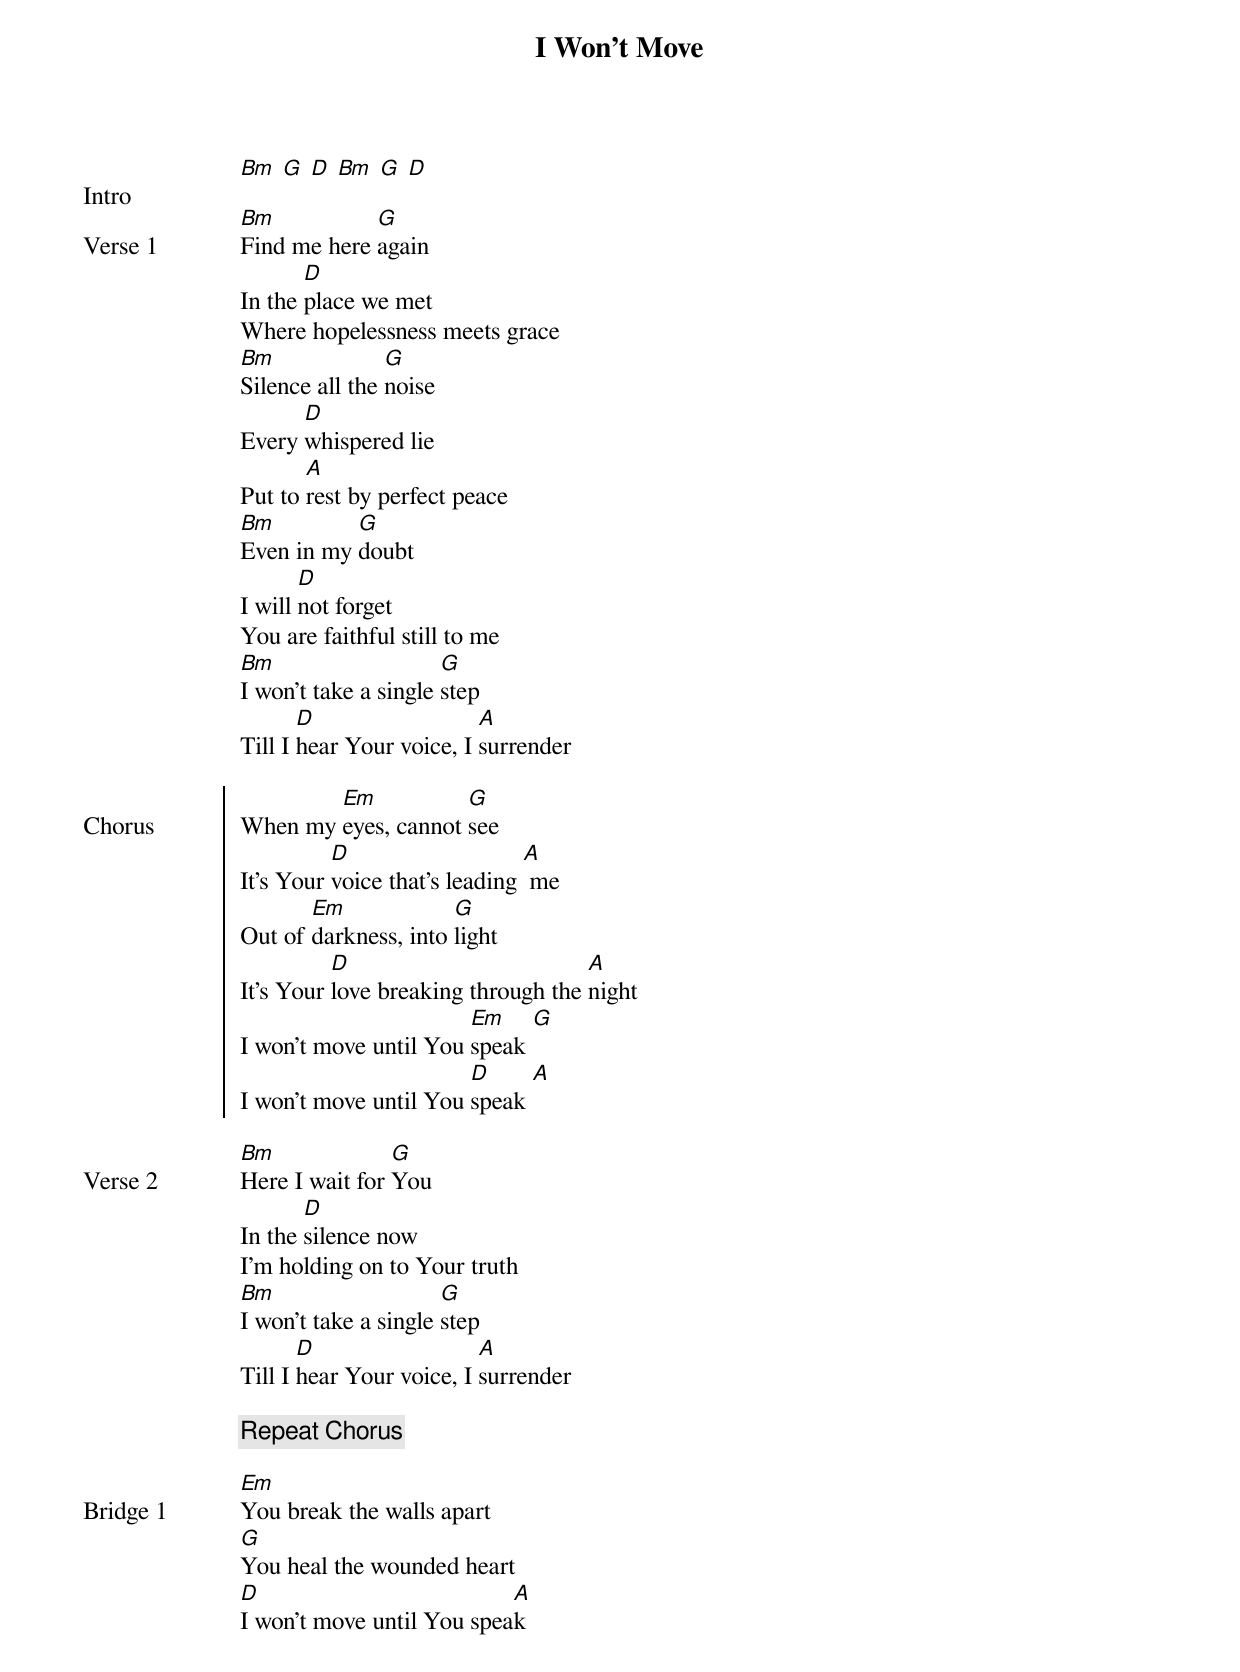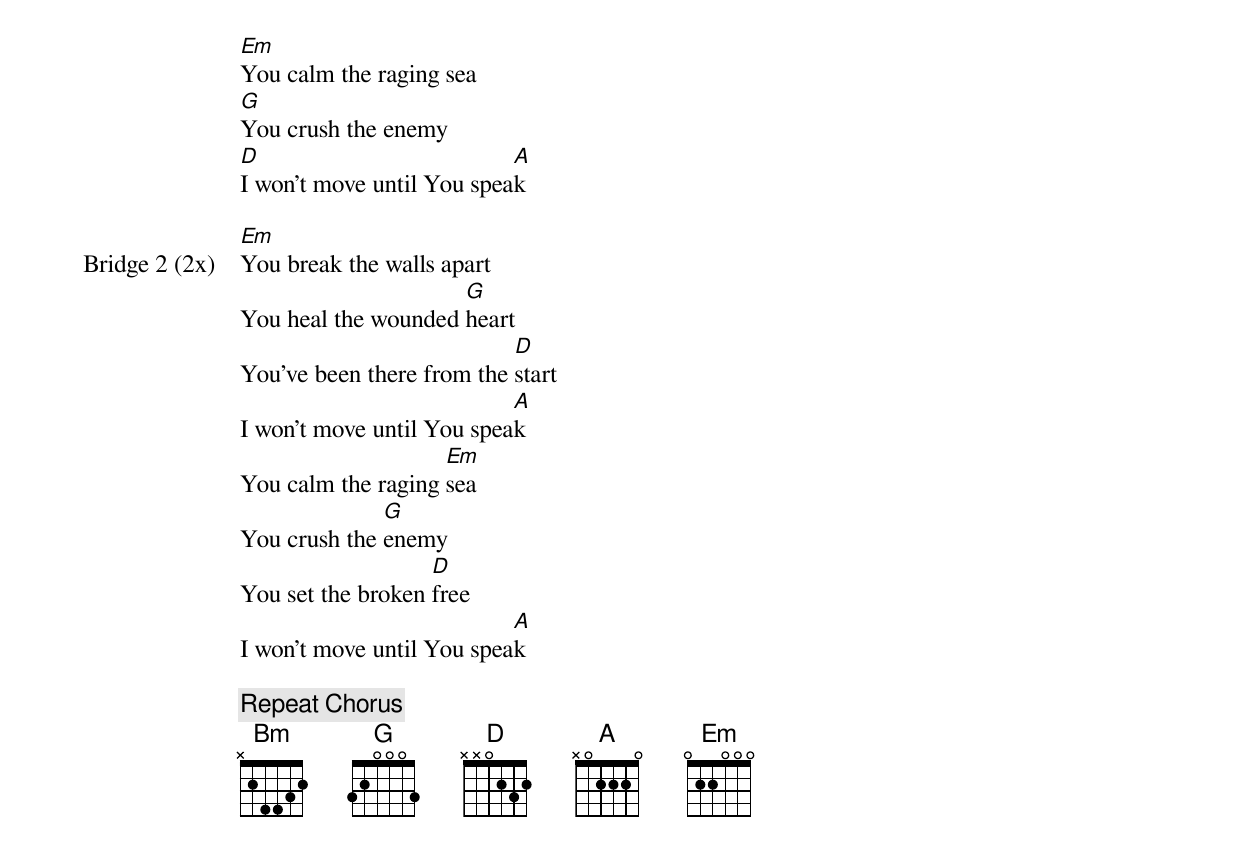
{title: I Won't Move}
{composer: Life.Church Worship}
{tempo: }
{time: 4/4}
{transpose: }
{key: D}

{start_of_verse: Intro}
[Bm] [G] [D] [Bm] [G] [D]
{end_of_verse: Intro}

{start_of_verse: Verse 1}
[Bm]Find me here [G]again
In the [D]place we met
Where hopelessness meets grace
[Bm]Silence all the [G]noise
Every [D]whispered lie
Put to [A]rest by perfect peace
[Bm]Even in my [G]doubt
I will [D]not forget
You are faithful still to me
[Bm]I won't take a single [G]step
Till I [D]hear Your voice, I [A]surrender
{end_of_verse: Verse 1}

{soc: Chorus}
When my [Em]eyes, cannot [G]see
It's Your [D]voice that's leading [A] me
Out of [Em]darkness, into [G]light
It's Your [D]love breaking through the [A]night
I won't move until You [Em]speak [G]
I won't move until You [D]speak [A]
{eoc: Chorus}

{start_of_verse: Verse 2}
[Bm]Here I wait for [G]You
In the [D]silence now
I'm holding on to Your truth
[Bm]I won't take a single [G]step
Till I [D]hear Your voice, I [A]surrender
{end_of_verse: Verse 2}

{c: Repeat Chorus}

{start_of_verse: Bridge 1}
[Em]You break the walls apart
[G]You heal the wounded heart
[D]I won't move until You spea[A]k
[Em]You calm the raging sea
[G]You crush the enemy
[D]I won't move until You spea[A]k
{end_of_verse: Bridge 1}

{start_of_verse: Bridge 2 (2x)}
[Em]You break the walls apart
You heal the wounded [G]heart
You've been there from the [D]start
I won't move until You spea[A]k
You calm the raging [Em]sea
You crush the [G]enemy
You set the broken [D]free
I won't move until You spea[A]k
{end_of_verse: Bridge 2 (2x)}

{c: Repeat Chorus}
